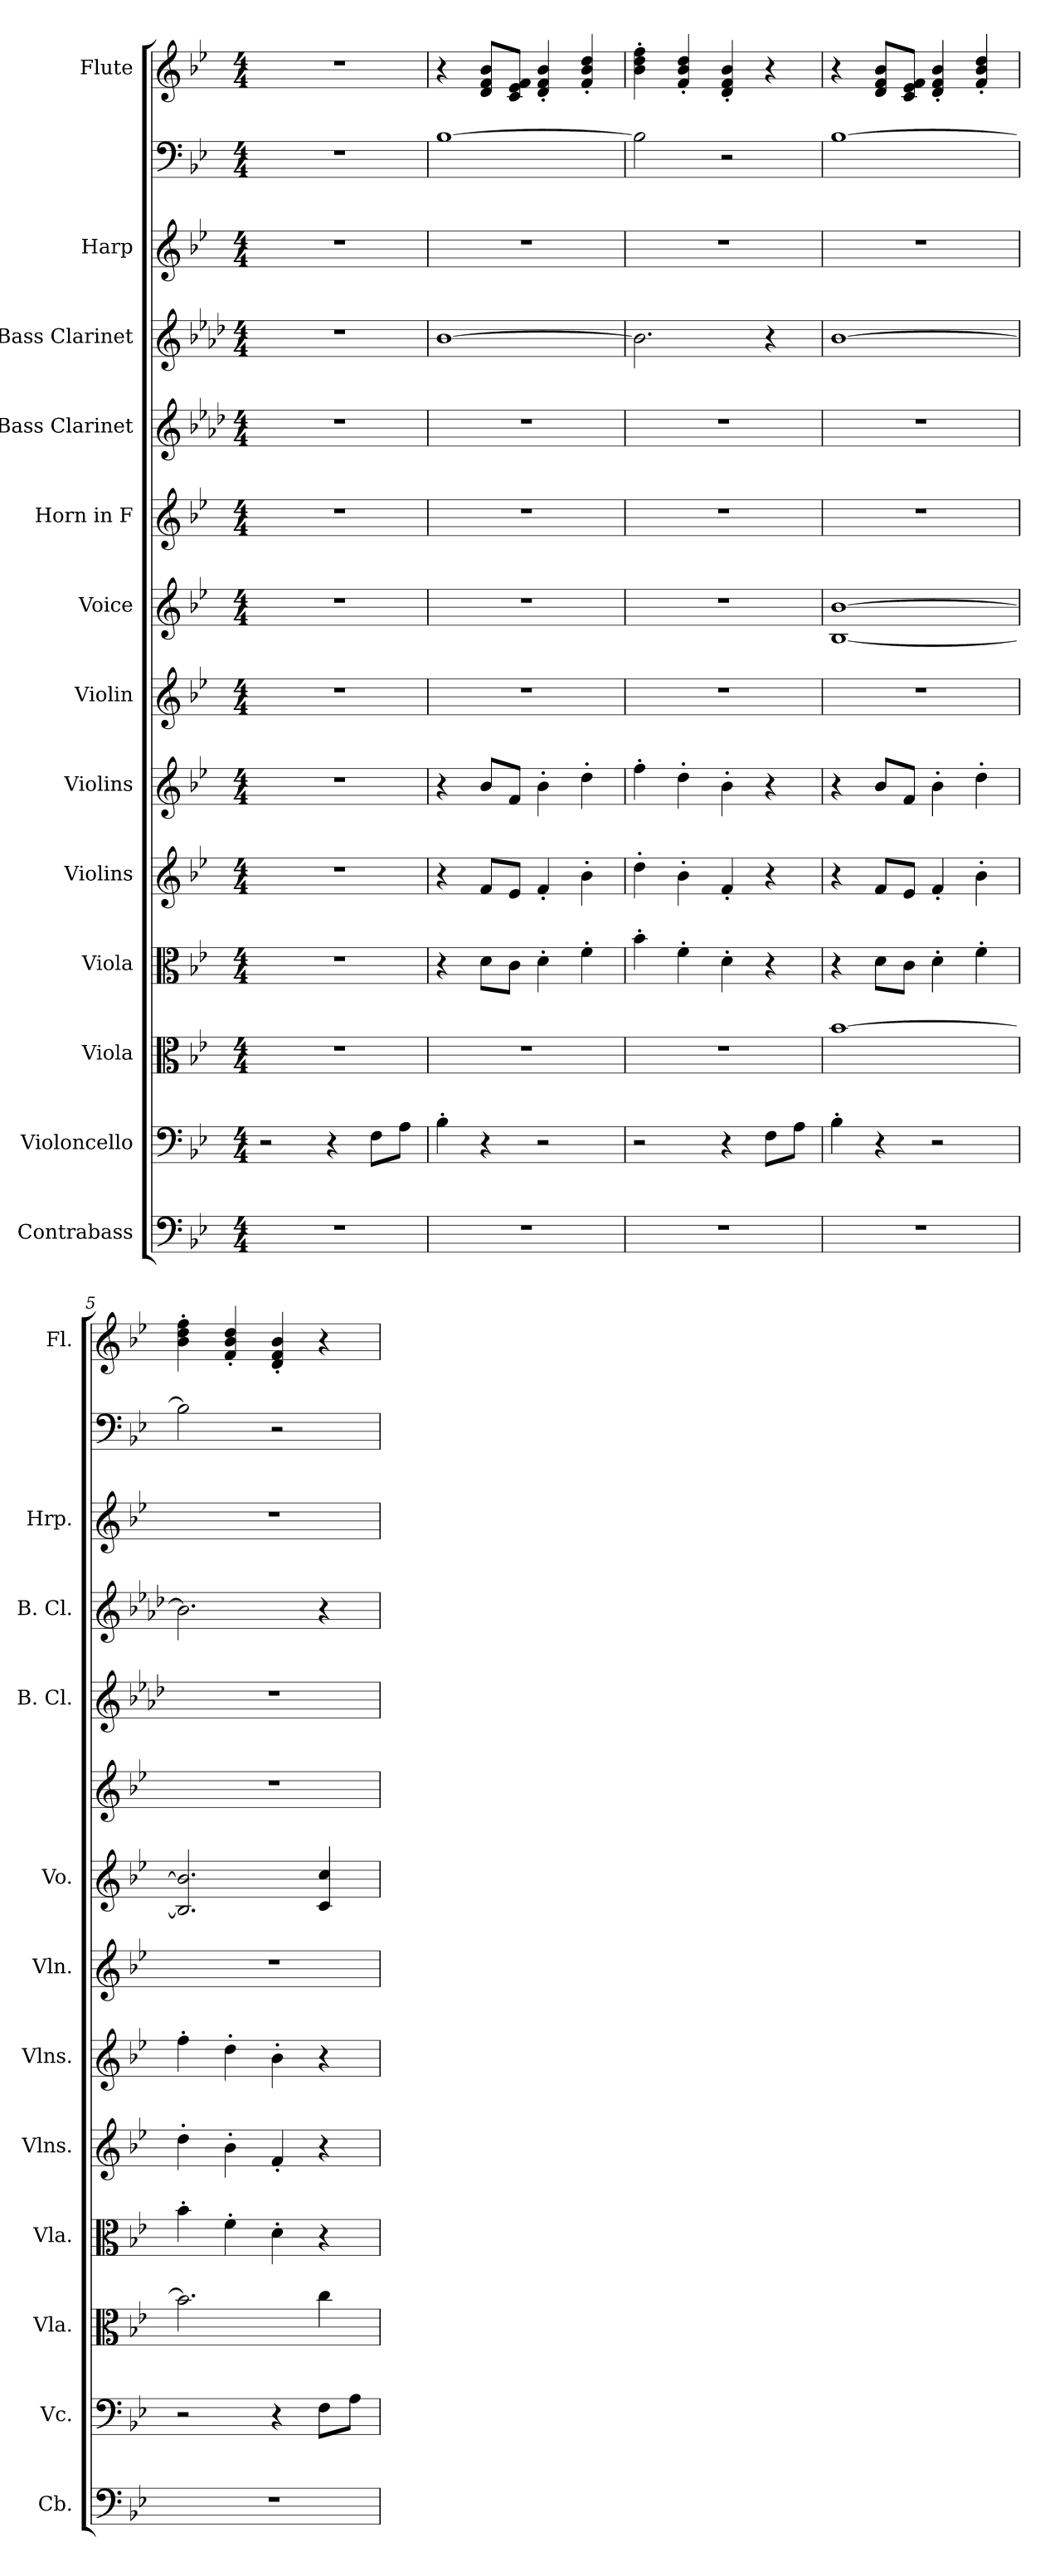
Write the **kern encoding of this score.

**kern	**kern	**kern	**kern	**kern	**kern	**kern	**kern	**kern	**kern	**kern	**kern	**kern	**kern
*part13	*part12	*part11	*part10	*part9	*part8	*part7	*part6	*part5	*part4	*part3	*part2	*part2	*part1
*staff14	*staff13	*staff12	*staff11	*staff10	*staff9	*staff8	*staff7	*staff6	*staff5	*staff4	*staff3	*staff2	*staff1
*I"Contrabass	*I"Violoncello	*I"Viola	*I"Viola	*I"Violins	*I"Violins	*I"Violin	*I"Voice	*I"Horn in F	*I"Bass Clarinet	*I"Bass Clarinet	*I"Harp	*	*I"Flute
*I'Cb.	*I'Vc.	*I'Vla.	*I'Vla.	*I'Vlns.	*I'Vlns.	*I'Vln.	*I'Vo.	*	*I'B. Cl.	*I'B. Cl.	*I'Hrp.	*	*I'Fl.
*clefF4	*clefF4	*clefC3	*clefC3	*clefG2	*clefG2	*clefG2	*clefG2	*clefG2	*clefG2	*clefG2	*clefG2	*clefF4	*clefG2
*ITrd7c12	*	*	*	*	*	*	*	*ITrd4c7	*ITrd8c14	*ITrd8c14	*	*	*
*k[b-e-]	*k[b-e-]	*k[b-e-]	*k[b-e-]	*k[b-e-]	*k[b-e-]	*k[b-e-]	*k[b-e-]	*k[b-e-a-]	*k[b-e-a-d-]	*k[b-e-a-d-]	*k[b-e-]	*k[b-e-]	*k[b-e-]
*M4/4	*M4/4	*M4/4	*M4/4	*M4/4	*M4/4	*M4/4	*M4/4	*M4/4	*M4/4	*M4/4	*M4/4	*M4/4	*M4/4
*MM95	*MM95	*MM95	*MM95	*MM95	*MM95	*MM95	*MM95	*MM95	*MM95	*MM95	*MM95	*MM95	*MM95
=1	=1	=1	=1	=1	=1	=1	=1	=1	=1	=1	=1	=1	=1
1r	2r	1r	1r	1r	1r	1r	1r	1r	1r	1r	1r	1r	1r
.	4r	.	.	.	.	.	.	.	.	.	.	.	.
.	8F\L	.	.	.	.	.	.	.	.	.	.	.	.
.	8A\J	.	.	.	.	.	.	.	.	.	.	.	.
=2	=2	=2	=2	=2	=2	=2	=2	=2	=2	=2	=2	=2	=2
1r	4B-'\	1r	4r	4r	4r	1r	1r	1r	1r	[1B-	1r	[1B-	4r
.	4r	.	8d\L	8f/L	8b-/L	.	.	.	.	.	.	.	8d/ 8f/ 8b-/L
.	.	.	8c\J	8e-/J	8f/J	.	.	.	.	.	.	.	8c/ 8e-/ 8f/J
.	2r	.	4d'\	4f'/	4b-'\	.	.	.	.	.	.	.	4d/' 4f/' 4b-/'
.	.	.	4f'\	4b-'\	4dd'\	.	.	.	.	.	.	.	4f/' 4b-/' 4dd/'
=3	=3	=3	=3	=3	=3	=3	=3	=3	=3	=3	=3	=3	=3
1r	2r	1r	4b-'\	4dd'\	4ff'\	1r	1r	1r	1r	2.B-\]	1r	2B-\]	4b-\' 4dd\' 4ff\'
.	.	.	4f'\	4b-'\	4dd'\	.	.	.	.	.	.	.	4f/' 4b-/' 4dd/'
.	4r	.	4d'\	4f'/	4b-'\	.	.	.	.	.	.	2r	4d/' 4f/' 4b-/'
.	8F\L	.	4r	4r	4r	.	.	.	.	4r	.	.	4r
.	8A\J	.	.	.	.	.	.	.	.	.	.	.	.
=4	=4	=4	=4	=4	=4	=4	=4	=4	=4	=4	=4	=4	=4
1r	4B-'\	[1b-	4r	4r	4r	1r	[1B- [1b-	1r	1r	[1B-	1r	[1B-	4r
.	4r	.	8d\L	8f/L	8b-/L	.	.	.	.	.	.	.	8d/ 8f/ 8b-/L
.	.	.	8c\J	8e-/J	8f/J	.	.	.	.	.	.	.	8c/ 8e-/ 8f/J
.	2r	.	4d'\	4f'/	4b-'\	.	.	.	.	.	.	.	4d/' 4f/' 4b-/'
.	.	.	4f'\	4b-'\	4dd'\	.	.	.	.	.	.	.	4f/' 4b-/' 4dd/'
=5	=5	=5	=5	=5	=5	=5	=5	=5	=5	=5	=5	=5	=5
1r	2r	2.b-\]	4b-'\	4dd'\	4ff'\	1r	2.B-/] 2.b-/]	1r	1r	2.B-\]	1r	2B-\]	4b-\' 4dd\' 4ff\'
.	.	.	4f'\	4b-'\	4dd'\	.	.	.	.	.	.	.	4f/' 4b-/' 4dd/'
.	4r	.	4d'\	4f'/	4b-'\	.	.	.	.	.	.	2r	4d/' 4f/' 4b-/'
.	8F\L	4cc\	4r	4r	4r	.	4c/ 4cc/	.	.	4r	.	.	4r
.	8A\J	.	.	.	.	.	.	.	.	.	.	.	.
=	=	=	=	=	=	=	=	=	=	=	=	=	=
*-	*-	*-	*-	*-	*-	*-	*-	*-	*-	*-	*-	*-	*-
